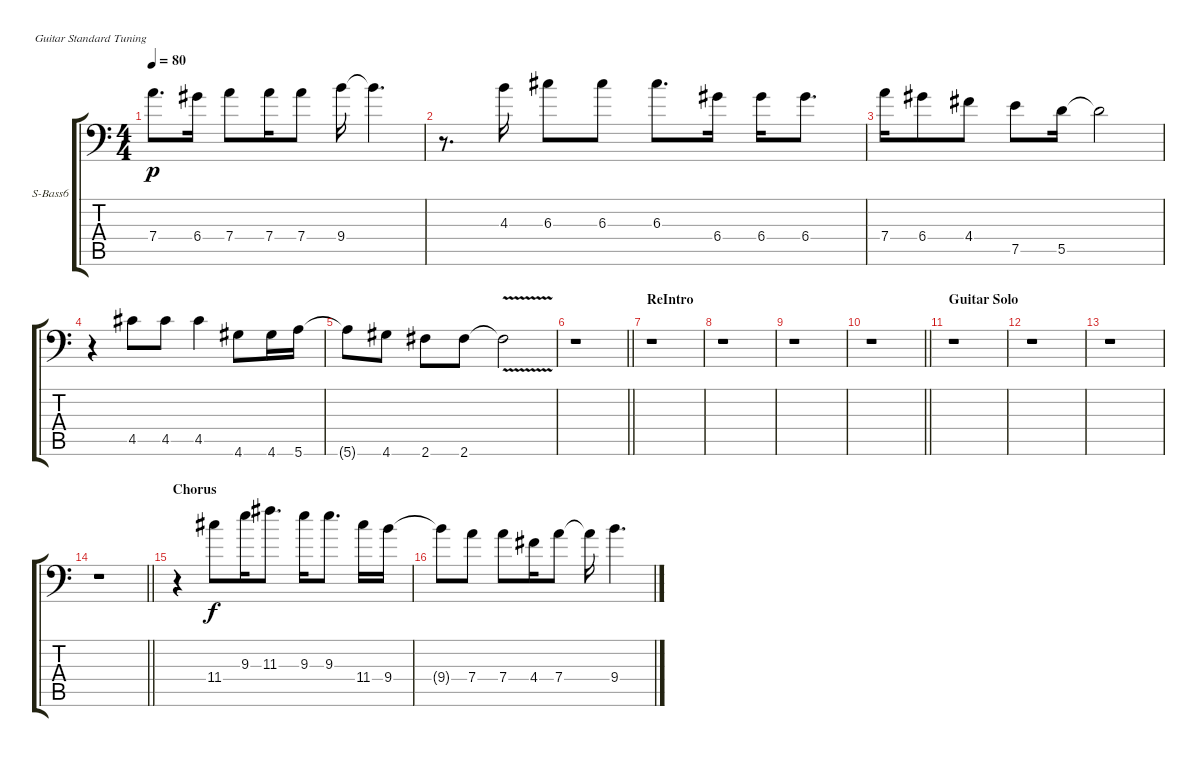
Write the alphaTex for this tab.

\bracketExtendMode groupsimilarinstruments
\firstSystemTrackNameOrientation horizontal
\otherSystemsTrackNameOrientation horizontal
\track ("Vocal" "S-Bass6") {instrument synthbass2}
\staff {score tabs}
\tuning (E4 B3 G3 D3 A2 E2)
\ts (4 4)
\tempo 80
\clef f4
\ks c
7.4{t}.8{d dy p} 6.4.16 7.4.8 7.4.16 7.4.8 9.4.16 9.4{t}.4{d} |
r.8{d} 4.3.16 6.3.8 6.3.8 6.3.8{d} 6.4.16 6.4.16 6.4.8{d} |
7.4.16 6.4.8 4.4.8 7.5.8 5.5.16 5.5{t}.2 |
r.4 4.5.8 4.5.8 4.5.4 4.6.8 4.6.16 5.6.16 |
5.6{t}.8 4.6.8 2.6.8 2.6.8 2.6{v t}.2 |
\barLineRight lightlight
r.1 |
\section ("" "ReIntro")
r.1 |
r.1 |
r.1 |
\barLineRight lightlight
r.1 |
\section ("" "Guitar Solo")
r.1 |
r.1 |
r.1 |
\barLineRight lightlight
r.1 |
\section ("" "Chorus")
r.4 11.4.8{dy f} 9.3.16 11.3.8{d} 9.3.16 9.3.8{d} 11.4.16 9.4.16 |
9.4{t}.8 7.4.8 7.4.8 4.4.16 7.4.8 7.4{t}.16 9.4.4{d}
